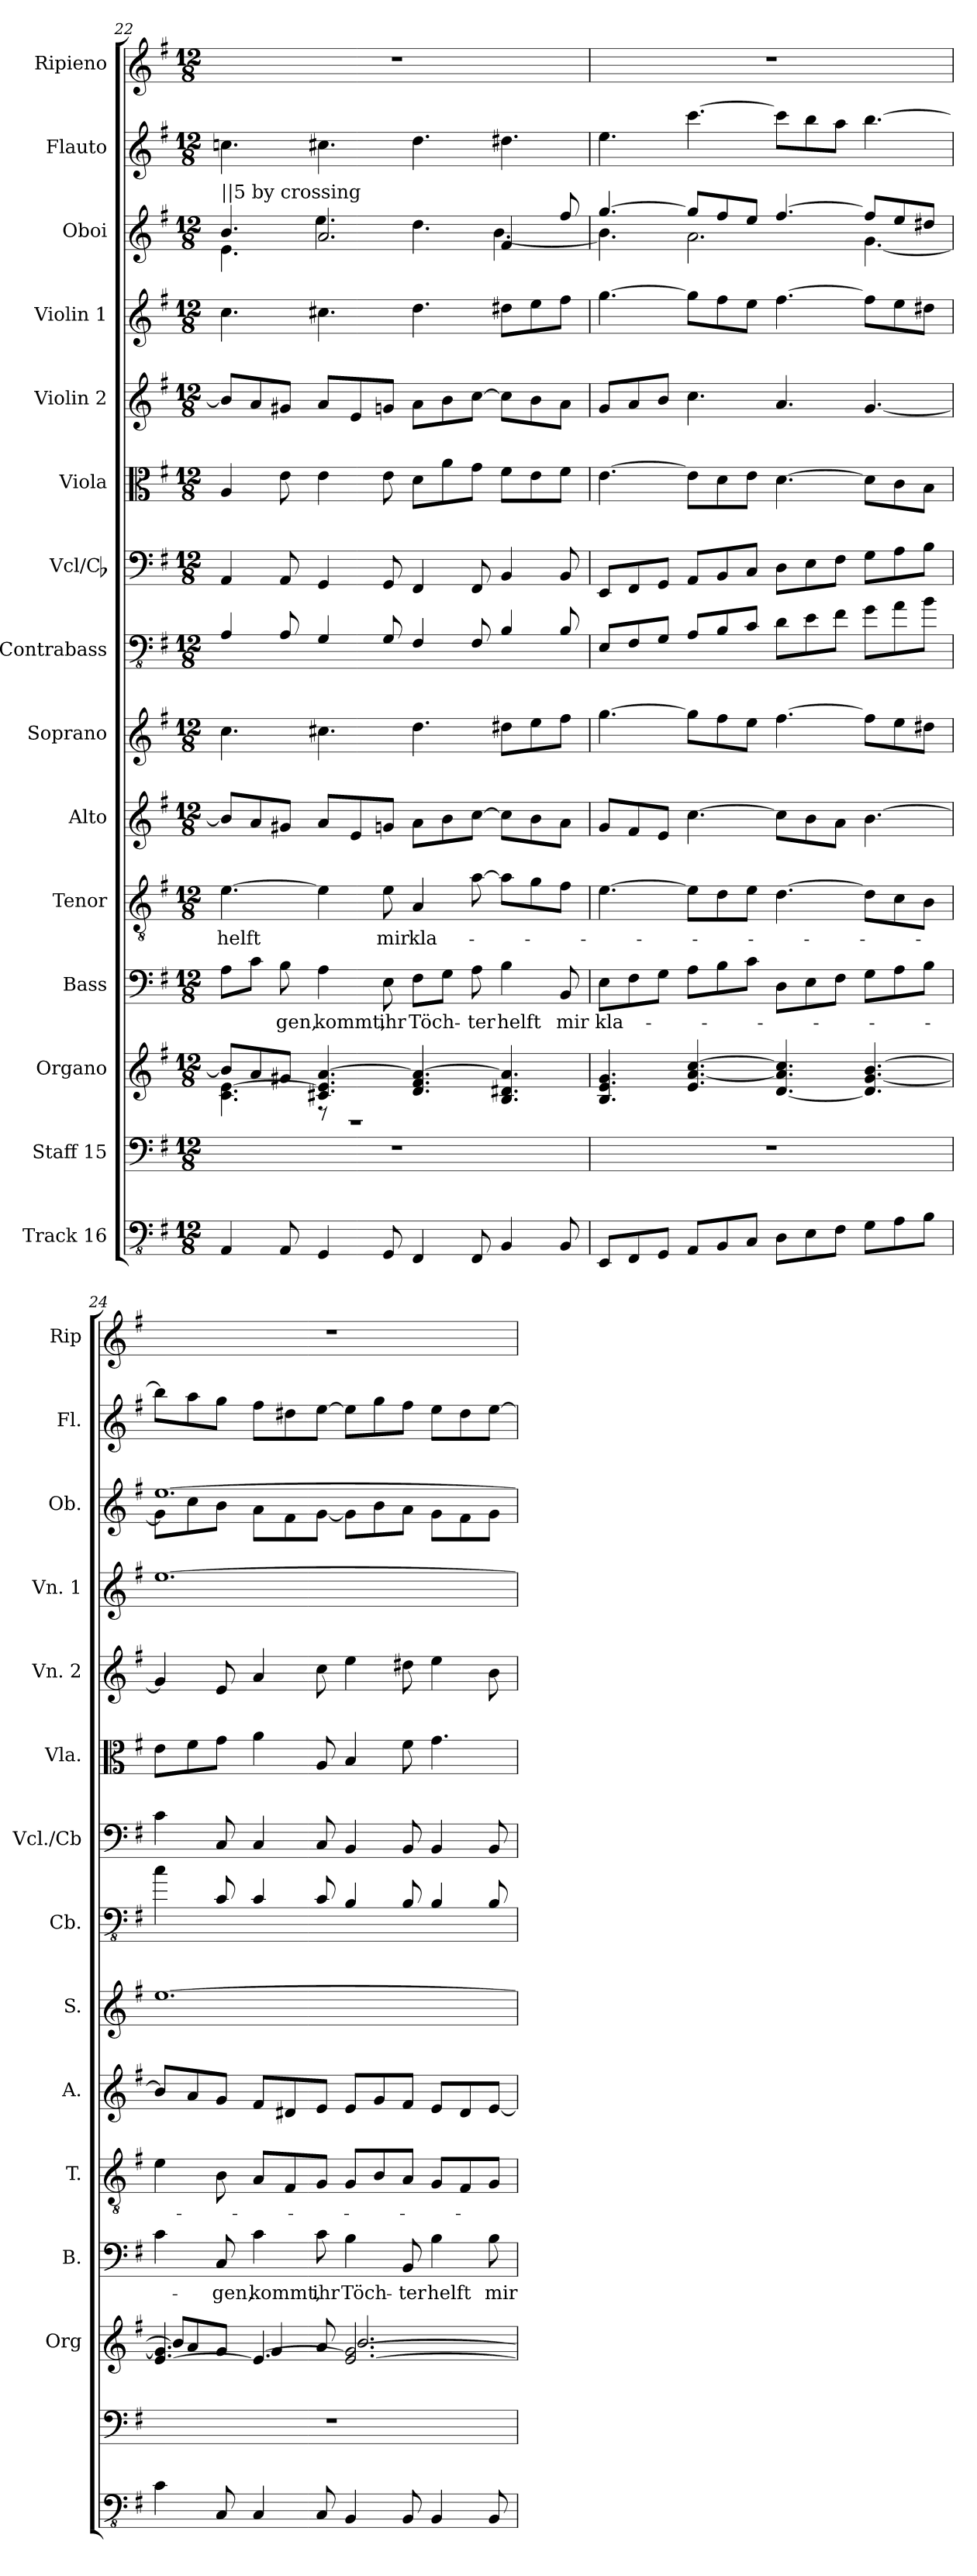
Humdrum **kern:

**kern	**kern	**kern	**kern	**text	**kern	**text	**kern	**kern	**kern	**kern	**kern	**kern	**kern	**kern	**kern	**kern
*part15	*part14	*part13	*part12	*part12	*part11	*part11	*part10	*part9	*part8	*part7	*part6	*part5	*part4	*part3	*part2	*part1
*staff15	*staff14	*staff13	*staff12	*staff12	*staff11	*staff11	*staff10	*staff9	*staff8	*staff7	*staff6	*staff5	*staff4	*staff3	*staff2	*staff1
*I"Track 16	*I"Staff 15	*I"Organo	*I"Bass	*	*I"Tenor	*	*I"Alto	*I"Soprano	*I"Contrabass	*I"Vcl/Cb	*I"Viola	*I"Violin 2	*I"Violin 1	*I"Oboi	*I"Flauto	*I"Ripieno
*	*	*I'Org	*I'B.	*	*I'T.	*	*I'A.	*I'S.	*I'Cb.	*I'Vcl./Cb	*I'Vla.	*I'Vn. 2	*I'Vn. 1	*I'Ob.	*I'Fl.	*I'Rip
*clefFv4	*clefF4	*clefG2	*clefF4	*	*clefGv2	*	*clefG2	*clefG2	*clefFv4	*clefF4	*clefC3	*clefG2	*clefG2	*clefG2	*clefG2	*clefG2
*	*	*	*	*	*	*	*	*	*ITrd7c12	*	*	*	*	*	*	*
*k[f#]	*k[f#]	*k[f#]	*k[f#]	*	*k[f#]	*	*k[f#]	*k[f#]	*k[f#]	*k[f#]	*k[f#]	*k[f#]	*k[f#]	*k[f#]	*k[f#]	*k[f#]
*M12/8	*M12/8	*M12/8	*M12/8	*	*M12/8	*	*M12/8	*M12/8	*M12/8	*M12/8	*M12/8	*M12/8	*M12/8	*M12/8	*M12/8	*M12/8
=22	=22	=22	=22	=22	=22	=22	=22	=22	=22	=22	=22	=22	=22	=22	=22	=22
*	*	*^	*	*	*	*	*	*	*	*	*	*	*	*^	*	*
!	!	!	!	!	!	!	!	!	!	!	!	!	!	!	!LO:TX:a:t=||5 by crossing	!	!	!
4AAA/	1.r	4.c\ [4.e\	8b/L]	8A\L	.	[4.e\	helft	8b/L]	4.cc\	4AAA/	4AA/	4A/	8b/L]	4.cc\	4.b/	4.e\	4.ccn\	1.r
.	.	.	8a/	8c\J	.	.	.	8a/	.	.	.	.	8a/	.	.	.	.	.
8AAA/	.	.	8g#X/J	8B\	gen,	.	.	8g#X/J	.	8AAA/	8AA/	8e\	8g#X/J	.	.	.	.	.
4GGG/	.	4.c#X/ 4.e/] [4.a/	8r	4A\	kommt,	4e\]	.	8a/L	4.cc#X\	4GGG/	4GG/	4e\	8a/L	4.cc#X\	2.a/	4.ee\	4.cc#X\	.
.	.	.	1r	.	.	.	.	8e/	.	.	.	.	8e/	.	.	.	.	.
8GGG/	.	.	.	8E\	ihr	8e\	mir	8gn/J	.	8GGG/	8GG/	8e\	8gn/J	.	.	.	.	.
4FFF#/	.	4.d/ 4.f#/ 4.a/_	.	8F#\L	Töch-	4A/	kla-	8a\L	4.dd\	4FFF#/	4FF#/	8d\L	8a\L	4.dd\	.	4.dd\	4.dd\	.
.	.	.	.	8G\J	.	.	.	8b\	.	.	.	8a\	8b\	.	.	.	.	.
8FFF#/	.	.	.	8A\	-ter	[8a\	.	[8cc\J	.	8FFF#/	8FF#/	8g\J	[8cc\J	.	.	.	.	.
4BBB/	.	4.B/ 4.d#X/ 4.a/]	.	4B\	helft	8a\L]	.	8cc\L]	8dd#X\L	4BBB/	4BB/	8f#\L	8cc\L]	8dd#X\L	4f#/	[4.b\	4.dd#X\	.
.	.	.	.	.	.	8g\	.	8b\	8ee\	.	.	8e\	8b\	8ee\	.	.	.	.
8BBB/	.	.	.	8BB/	mir	8f#\J	.	8a\J	8ff#\J	8BBB/	8BB/	8f#\J	8a\J	8ff#\J	8ff#/	.	.	.
*	*	*v	*v	*	*	*	*	*	*	*	*	*	*	*	*	*	*	*
!!LO:PB:g=z
=23	=23	=23	=23	=23	=23	=23	=23	=23	=23	=23	=23	=23	=23	=23	=23	=23	=23
8EEE/L	1.r	4.B/ 4.e/ 4.g/	8E\L	kla-	[4.e\	.	8g/L	[4.gg\	8EEE/L	8EE/L	[4.e\	8g/L	[4.gg\	[4.gg/	4.b\]	4.ee\	1.r
8FFF#/	.	.	8F#\	.	.	.	8f#/	.	8FFF#/	8FF#/	.	8a/	.	.	.	.	.
8GGG/J	.	.	8G\J	.	.	.	8e/J	.	8GGG/J	8GG/J	.	8b/J	.	.	.	.	.
8AAA/L	.	4.e/ [4.a/ [4.cc/	8A\L	.	8e\L]	.	[4.cc\	8gg\L]	8AAA/L	8AA/L	8e\L]	4.cc\	8gg\L]	8gg/L]	2.a\	[4.ccc\	.
8BBB/	.	.	8B\	.	8d\	.	.	8ff#\	8BBB/	8BB/	8d\	.	8ff#\	8ff#/	.	.	.
8CC/J	.	.	8c\J	.	8e\J	.	.	8ee\J	8CC/J	8C/J	8e\J	.	8ee\J	8ee/J	.	.	.
8DD\L	.	[4.d/ 4.a/] 4.cc/]	8D\L	.	[4.d\	.	8cc\L]	[4.ff#\	8DD\L	8D\L	[4.d\	4.a/	[4.ff#\	[4.ff#/	.	8ccc\L]	.
8EE\	.	.	8E\	.	.	.	8b\	.	8EE\	8E\	.	.	.	.	.	8bb\	.
8FF#\J	.	.	8F#\J	.	.	.	8a\J	.	8FF#\J	8F#\J	.	.	.	.	.	8aa\J	.
8GG\L	.	4.d/] [4.g/ [4.b/	8G\L	.	8d\L]	.	[4.b\	8ff#\L]	8GG\L	8G\L	8d\L]	[4.g/	8ff#\L]	8ff#/L]	[4.g\	[4.bb\	.
8AA\	.	.	8A\	.	8c\	.	.	8ee\	8AA\	8A\	8c\	.	8ee\	8ee/	.	.	.
8BB\J	.	.	8B\J	.	8B\J	.	.	8dd#X\J	8BB\J	8B\J	8B\J	.	8dd#X\J	8dd#X/J	.	.	.
=24	=24	=24	=24	=24	=24	=24	=24	=24	=24	=24	=24	=24	=24	=24	=24	=24	=24
*	*	*^	*	*	*	*	*	*	*	*	*	*	*	*	*	*	*
4C\	1.r	[4.e/ 4.g/]	8b/L]	4c\	.	4e\	.	8b/L]	[1.ee	4C\	4c\	8e\L	4g/]	[1.ee	[1.ee	8g\L]	8bb\L]	1.r
.	.	.	8a/	.	.	.	.	8a/	.	.	.	8f#\	.	.	.	8cc\	8aa\	.
8CC/	.	.	8g/J	8C/	gen,	8B\	.	8g/J	.	8CC/	8C/	8g\J	8e/	.	.	8b\J	8gg\J	.
4CC/	.	4.e/_	4g/	4c\	kommt,	8A/L	.	8f#/L	.	4CC/	4C/	4a\	4a/	.	.	8a\L	8ff#\L	.
.	.	.	.	.	.	8F#/	.	8d#X/	.	.	.	.	.	.	.	8f#\	8dd#X\	.
8CC/	.	.	8a/	8c\	ihr	8G/J	.	8e/J	.	8CC/	8C/	8A/	8cc\	.	.	[8g\J	[8ee\J	.
4BBB/	.	2.e/_ [2.g/	2.b/	4B\	Töch-	8G/L	.	8e/L	.	4BBB/	4BB/	4B/	4ee\	.	.	8g\L]	8ee\L]	.
.	.	.	.	.	.	8B/	.	8g/	.	.	.	.	.	.	.	8b\	8gg\	.
8BBB/	.	.	.	8BB/	-ter	8A/J	.	8f#/J	.	8BBB/	8BB/	8f#\	8dd#X\	.	.	8a\J	8ff#\J	.
4BBB/	.	.	.	4B\	helft	8G/L	.	8e/L	.	4BBB/	4BB/	4.g\	4ee\	.	.	8g\L	8ee\L	.
.	.	.	.	.	.	8F#/	.	8d#/	.	.	.	.	.	.	.	8f#\	8dd#\	.
8BBB/	.	.	.	8B\	mir	8G/J	.	[8e/J	.	8BBB/	8BB/	.	8b\	.	.	8g\J	[8ee\J	.
*	*	*v	*v	*	*	*	*	*	*	*	*	*	*	*	*v	*v	*	*
=	=	=	=	=	=	=	=	=	=	=	=	=	=	=	=	=
*-	*-	*-	*-	*-	*-	*-	*-	*-	*-	*-	*-	*-	*-	*-	*-	*-
